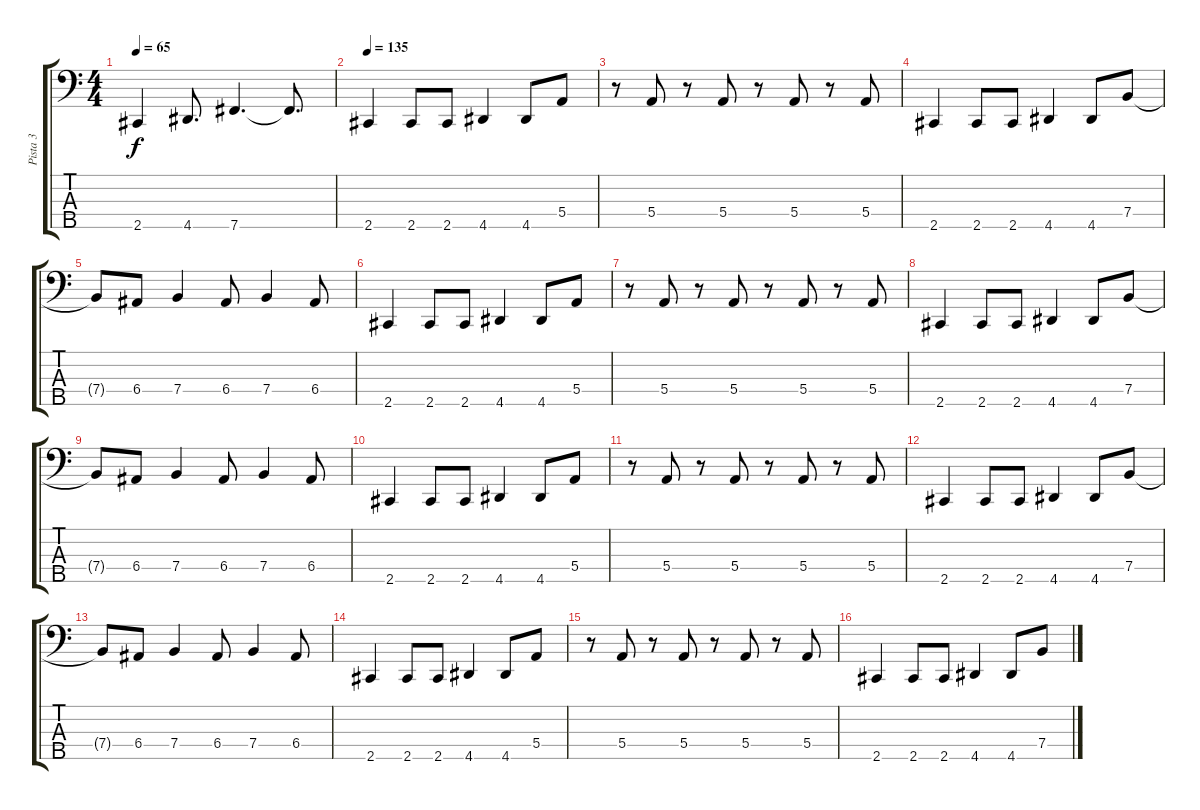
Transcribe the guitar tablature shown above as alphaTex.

\track ("Pista 3" "Pista 3") {instrument electricbassfinger}
\staff {score tabs}
\tuning (G2 D2 A1 E1 B0) {hide}
\ts (4 4)
\tempo 65
\clef f4
\ks c
2.5.4{dy f} 4.5.8{d} 7.5.4{d} 7.5{t}.8{d} |
\tempo 135
2.5.4 2.5.8 2.5.8 4.5.4 4.5.8 5.4.8 |
r.8 5.4.8 r.8 5.4.8 r.8 5.4.8 r.8 5.4.8 |
2.5.4 2.5.8 2.5.8 4.5.4 4.5.8 7.4.8 |
7.4{t}.8 6.4.8 7.4.4 6.4.8 7.4.4 6.4.8 |
2.5.4 2.5.8 2.5.8 4.5.4 4.5.8 5.4.8 |
r.8 5.4.8 r.8 5.4.8 r.8 5.4.8 r.8 5.4.8 |
2.5.4 2.5.8 2.5.8 4.5.4 4.5.8 7.4.8 |
7.4{t}.8 6.4.8 7.4.4 6.4.8 7.4.4 6.4.8 |
2.5.4 2.5.8 2.5.8 4.5.4 4.5.8 5.4.8 |
r.8 5.4.8 r.8 5.4.8 r.8 5.4.8 r.8 5.4.8 |
2.5.4 2.5.8 2.5.8 4.5.4 4.5.8 7.4.8 |
7.4{t}.8 6.4.8 7.4.4 6.4.8 7.4.4 6.4.8 |
2.5.4 2.5.8 2.5.8 4.5.4 4.5.8 5.4.8 |
r.8 5.4.8 r.8 5.4.8 r.8 5.4.8 r.8 5.4.8 |
2.5.4 2.5.8 2.5.8 4.5.4 4.5.8 7.4.8
